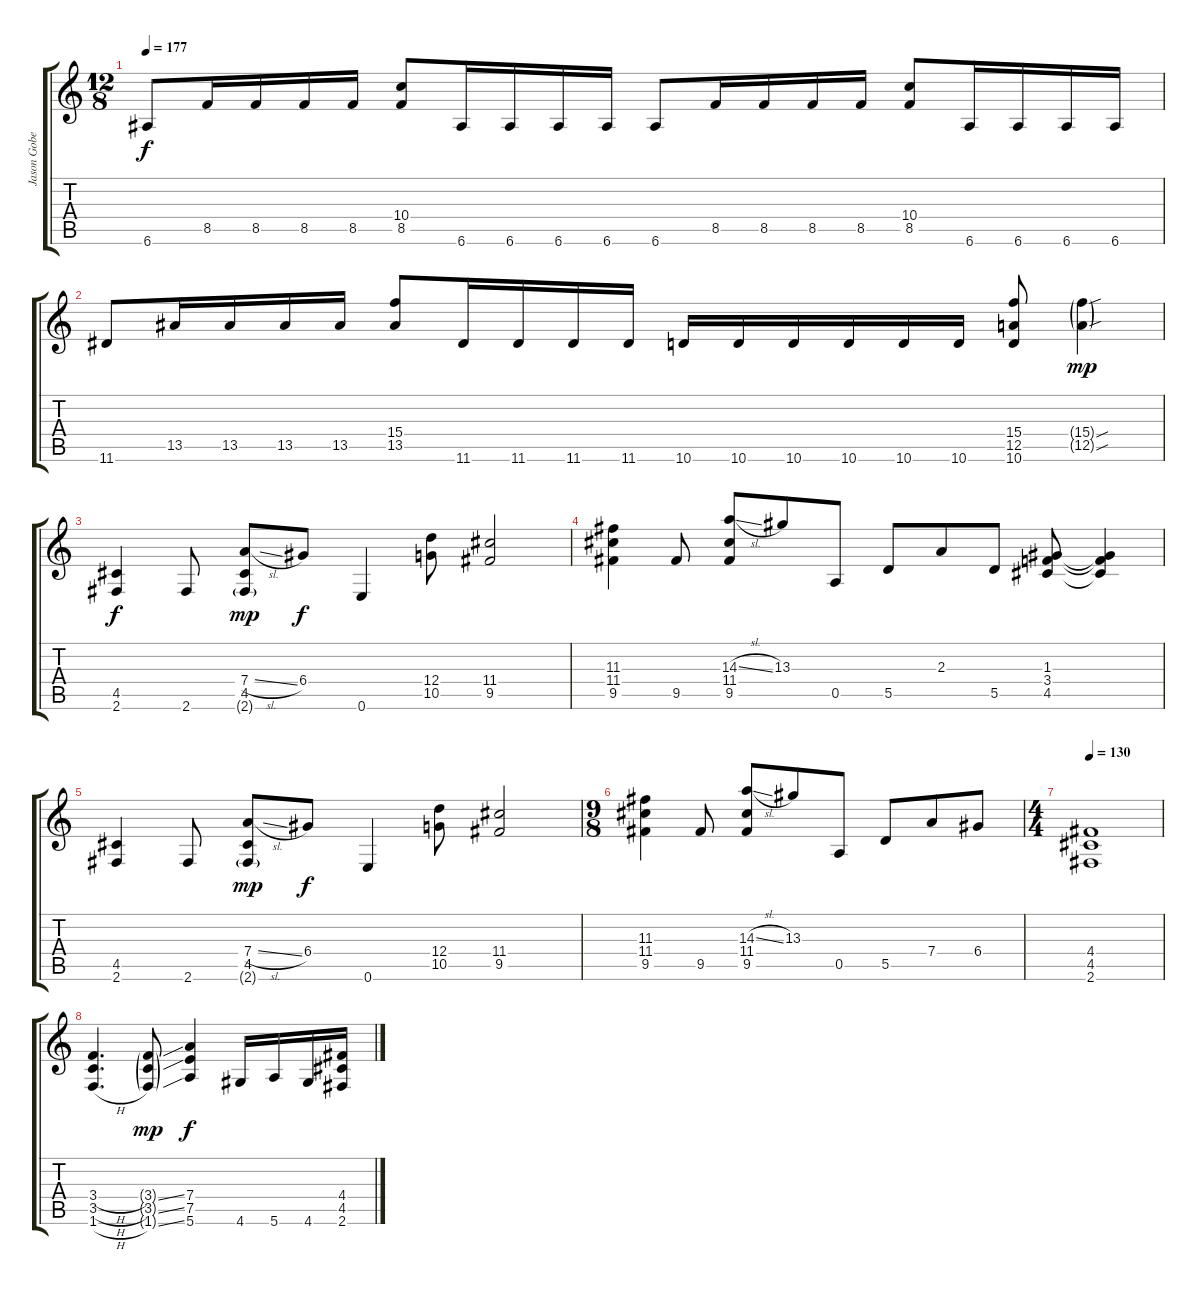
\track ("Jason Gobel" "Jason Gobe") {instrument distortionguitar}
\staff {score tabs}
\tuning (E4 B3 G3 D3 A2 E2) {hide}
\ts (12 8)
\tempo 177
\clef g2
\ks c
6.6.8{dy f} 8.5.16 8.5.16 8.5.16 8.5.16 (10.4 8.5).8 6.6.16 6.6.16 6.6.16 6.6.16 6.6.8 8.5.16 8.5.16 8.5.16 8.5.16 (10.4 8.5).8 6.6.16 6.6.16 6.6.16 6.6.16 |
11.6.8 13.5.16 13.5.16 13.5.16 13.5.16 (15.4 13.5).8 11.6.16 11.6.16 11.6.16 11.6.16 10.6.16 10.6.16 10.6.16 10.6.16 10.6.16 10.6.16 (15.4 12.5 10.6).8 (15.4{sou g} 12.5{sou g}).4{dy mp} |
(4.5 2.6).4{dy f} 2.6.8 (7.4{sl} 4.5 2.6{g}).8{dy mp} 6.4.8{dy f} 0.6.4 (12.4 10.5).8 (11.4 9.5).2 |
(11.3 11.4 9.5).4 9.5.8 (14.3{sl} 11.4 9.5).8 13.3.8 0.5.8 5.5.8 2.3.8 5.5.8 (1.3 3.4 4.5).8 (1.3{t} 3.4{t} 4.5{t}).4 |
(4.5 2.6).4 2.6.8 (7.4{sl} 4.5 2.6{g}).8{dy mp} 6.4.8{dy f} 0.6.4 (12.4 10.5).8 (11.4 9.5).2 |
\ts (9 8)
(11.3 11.4 9.5).4 9.5.8 (14.3{sl} 11.4 9.5).8 13.3.8 0.5.8 5.5.8 7.4.8 6.4.8 |
\ts (4 4)
\tempo 130
(4.4 4.5 2.6).1 |
(3.4{h} 3.5{h} 1.6{h}).4{d} (3.4{ss g} 3.5{ss g} 1.6{ss g}).8{dy mp} (7.4 7.5 5.6).4{dy f} 4.6.16 5.6.16 4.6.16 (4.4 4.5 2.6).16
